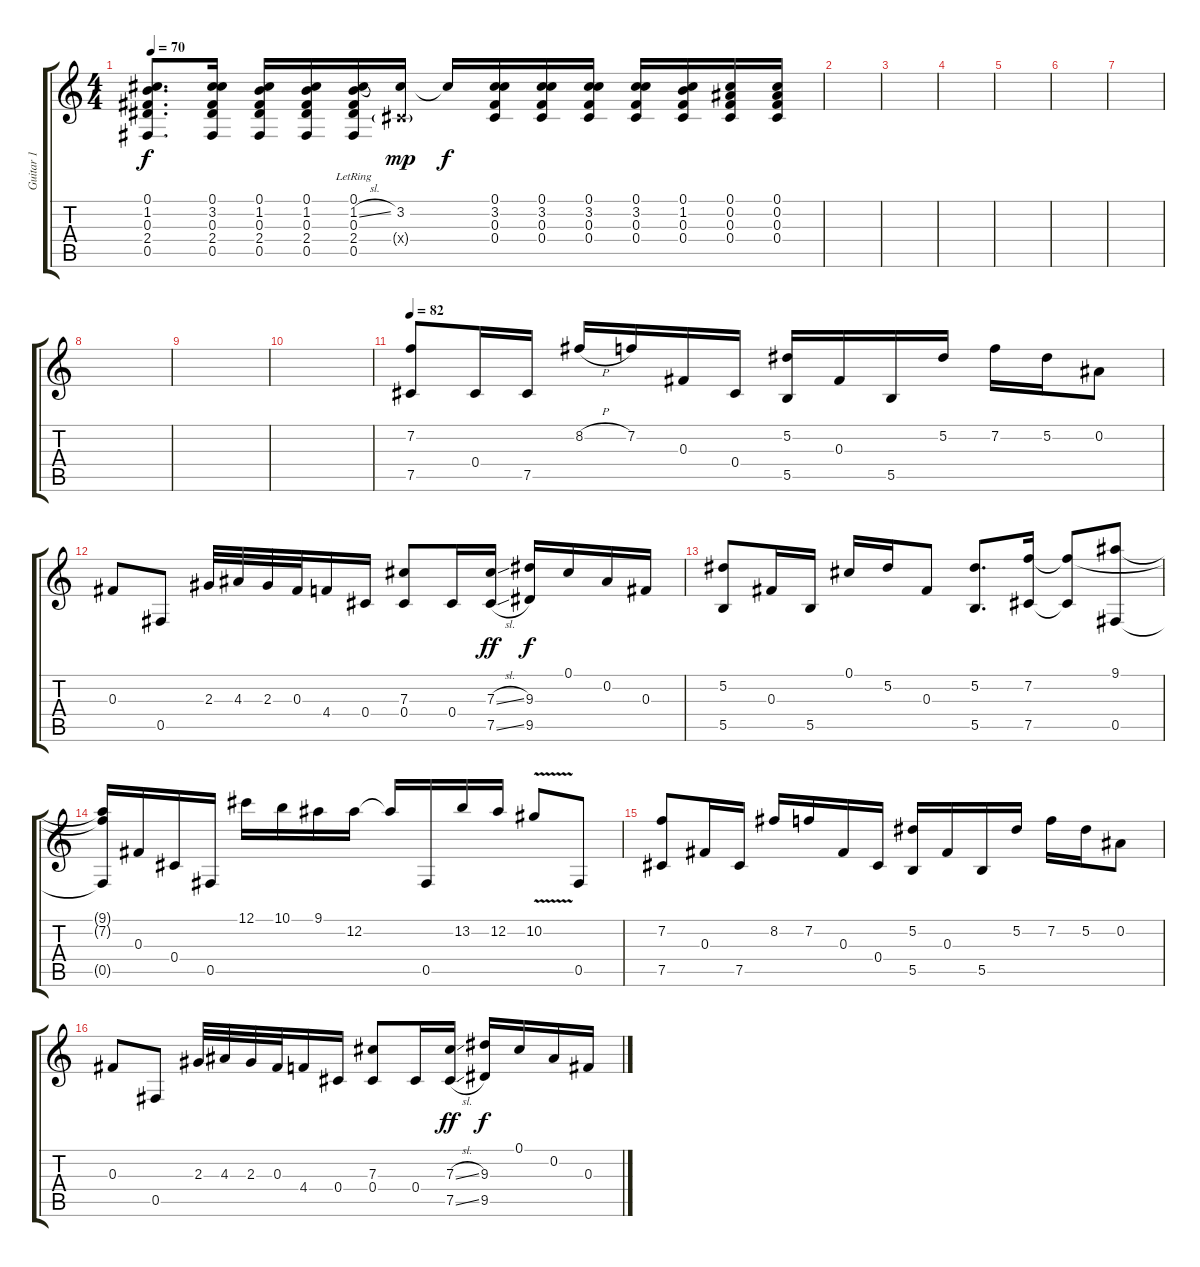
\track ("Guitar 1" "Guitar 1") {instrument acousticguitarnylon}
\staff {score tabs}
\tuning (Db4 Bb3 Gb3 Db3 Gb2 Db2) {hide}
\ts (4 4)
\tempo 70
\clef g2
\ks c
(0.1 1.2 0.3 2.4 0.5).8{d dy f} (0.1 3.2 0.3 2.4 0.5).16 (0.1 1.2 0.3 2.4 0.5).16 (0.1 1.2 0.3 2.4 0.5).16 (0.1{lr} 1.2{sl} 0.3{lr} 2.4 0.5{lr}).16 (3.2 0.4{g x}).16{dy mp} 3.2{t}.16{dy f} (0.1 3.2 0.3 0.4).16 (0.1 3.2 0.3 0.4).16 (0.1 3.2 0.3 0.4).16 (0.1 3.2 0.3 0.4).16 (0.1 1.2 0.3 0.4).16 (0.1 0.2 0.3 0.4).16 (0.1 0.2 0.3 0.4).16 |
|
|
|
|
|
|
|
|
|
\tempo 82
(7.2 7.5).8 0.4.16 7.5.16 8.2{h}.16 7.2.16 0.3.16 0.4.16 (5.2 5.5).16 0.3.16 5.5.16 5.2.16 7.2.16 5.2.16 0.2.8 |
0.3.8 0.5.8 2.3.32 4.3.32 2.3.32 0.3.32 4.4.16 0.4.16 (7.3 0.4).8 0.4.16 (7.3{sl} 7.5{sl}).16{dy ff} (9.3 9.5).16{dy f} 0.1.16 0.2.16 0.3.16 |
(5.2 5.5).8 0.3.16 5.5.16 0.1.16 5.2.16 0.3.8 (5.2 5.5).8{d} (7.2 7.5).16 (7.2{t} 7.5{t}).8 (9.1 0.5).8 |
(9.1{t} 7.2{t} 0.5{t}).16 0.3.16 0.4.16 0.5.16 12.1.16 10.1.16 9.1.16 12.2.16 12.2{t}.16 0.5.16 13.2.16 12.2.16 10.2{v}.8 0.5.8 |
(7.2 7.5).8 0.3.16 7.5.16 8.2.16 7.2.16 0.3.16 0.4.16 (5.2 5.5).16 0.3.16 5.5.16 5.2.16 7.2.16 5.2.16 0.2.8 |
0.3.8 0.5.8 2.3.32 4.3.32 2.3.32 0.3.32 4.4.16 0.4.16 (7.3 0.4).8 0.4.16 (7.3{sl} 7.5{sl}).16{dy ff} (9.3 9.5).16{dy f} 0.1.16 0.2.16 0.3.16
